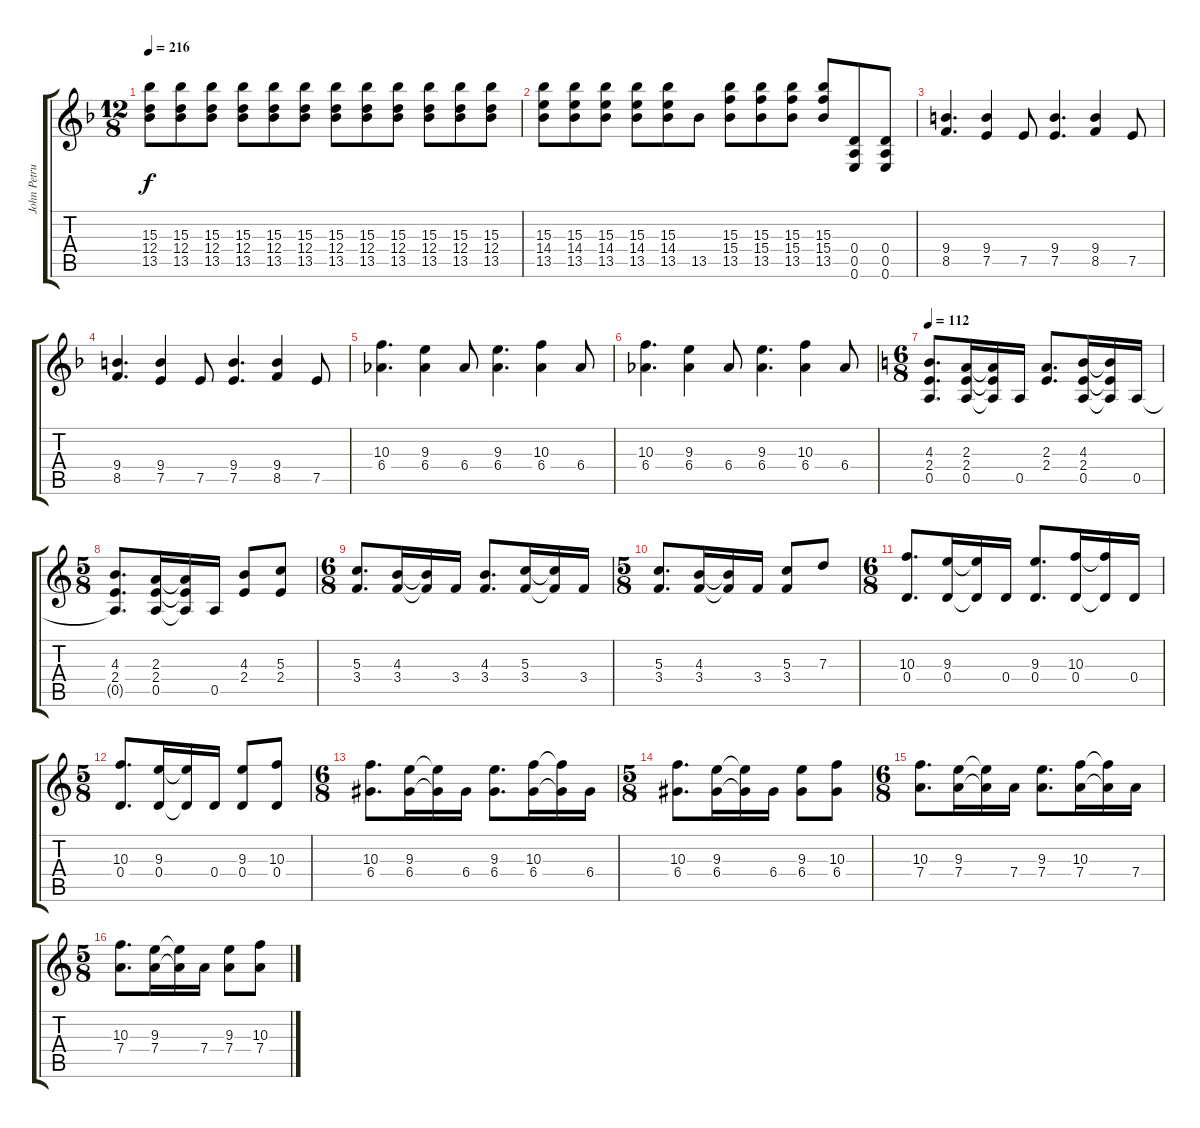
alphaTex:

\track ("John Petrucci - Guitar" "John Petru") {instrument distortionguitar}
\staff {score tabs}
\tuning (E4 B3 G3 D3 A2 E2) {hide}
\ts (12 8)
\tempo 216
\clef g2
\ks dminor
(15.3 12.4 13.5).8{dy f} (15.3 12.4 13.5).8 (15.3 12.4 13.5).8 (15.3 12.4 13.5).8 (15.3 12.4 13.5).8 (15.3 12.4 13.5).8 (15.3 12.4 13.5).8 (15.3 12.4 13.5).8 (15.3 12.4 13.5).8 (15.3 12.4 13.5).8 (15.3 12.4 13.5).8 (15.3 12.4 13.5).8 |
(15.3 14.4 13.5).8 (15.3 14.4 13.5).8 (15.3 14.4 13.5).8 (15.3 14.4 13.5).8 (15.3 14.4 13.5).8 13.5.8 (15.3 15.4 13.5).8 (15.3 15.4 13.5).8 (15.3 15.4 13.5).8 (15.3 15.4 13.5).8 (0.4 0.5 0.6).8 (0.4 0.5 0.6).8 |
(9.4 8.5).4{d} (9.4 7.5).4 7.5.8 (9.4 7.5).4{d} (9.4 8.5).4 7.5.8 |
(9.4 8.5).4{d} (9.4 7.5).4 7.5.8 (9.4 7.5).4{d} (9.4 8.5).4 7.5.8 |
(10.3 6.4).4{d} (9.3 6.4).4 6.4.8 (9.3 6.4).4{d} (10.3 6.4).4 6.4.8 |
(10.3 6.4).4{d} (9.3 6.4).4 6.4.8 (9.3 6.4).4{d} (10.3 6.4).4 6.4.8 |
\ts (6 8)
\tempo 112
\ks aminor
(4.3 2.4 0.5).8{d} (2.3 2.4 0.5).16 (2.3{t} 2.4{t} 0.5{t}).16 0.5.16 (2.3 2.4).8{d} (4.3 2.4 0.5).16 (4.3{t} 2.4{t} 0.5{t}).16 0.5.16 |
\ts (5 8)
(4.3 2.4 0.5{t}).8{d} (2.3 2.4 0.5).16 (2.3{t} 2.4{t} 0.5{t}).16 0.5.16 (4.3 2.4).8 (5.3 2.4).8 |
\ts (6 8)
(5.3 3.4).8{d} (4.3 3.4).16 (4.3{t} 3.4{t}).16 3.4.16 (4.3 3.4).8{d} (5.3 3.4).16 (5.3{t} 3.4{t}).16 3.4.16 |
\ts (5 8)
(5.3 3.4).8{d} (4.3 3.4).16 (4.3{t} 3.4{t}).16 3.4.16 (5.3 3.4).8 7.3.8 |
\ts (6 8)
(10.3 0.4).8{d} (9.3 0.4).16 (9.3{t} 0.4{t}).16 0.4.16 (9.3 0.4).8{d} (10.3 0.4).16 (10.3{t} 0.4{t}).16 0.4.16 |
\ts (5 8)
(10.3 0.4).8{d} (9.3 0.4).16 (9.3{t} 0.4{t}).16 0.4.16 (9.3 0.4).8 (10.3 0.4).8 |
\ts (6 8)
(10.3 6.4).8{d} (9.3 6.4).16 (9.3{t} 6.4{t}).16 6.4.16 (9.3 6.4).8{d} (10.3 6.4).16 (10.3{t} 6.4{t}).16 6.4.16 |
\ts (5 8)
(10.3 6.4).8{d} (9.3 6.4).16 (9.3{t} 6.4{t}).16 6.4.16 (9.3 6.4).8 (10.3 6.4).8 |
\ts (6 8)
(10.3 7.4).8{d} (9.3 7.4).16 (9.3{t} 7.4{t}).16 7.4.16 (9.3 7.4).8{d} (10.3 7.4).16 (10.3{t} 7.4{t}).16 7.4.16 |
\ts (5 8)
(10.3 7.4).8{d} (9.3 7.4).16 (9.3{t} 7.4{t}).16 7.4.16 (9.3 7.4).8 (10.3 7.4).8
